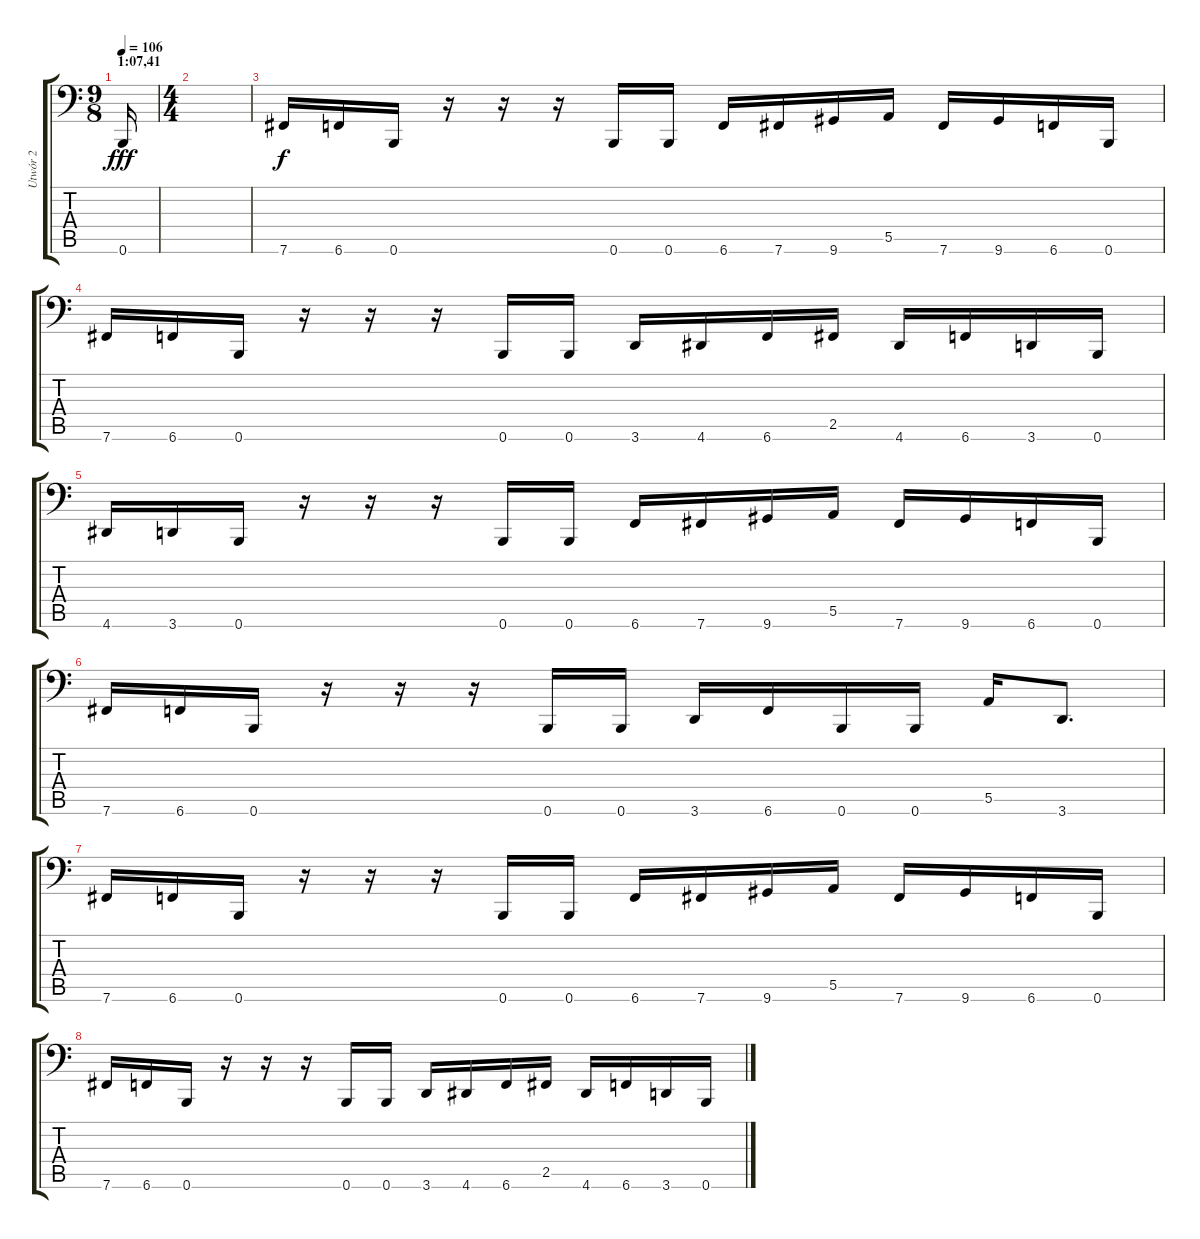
\track ("Utwór 2" "Utwór 2") {instrument electricbasspick}
\staff {score tabs}
\tuning (C3 G2 D2 A1 E1 B0) {hide}
\ts (9 8)
\section ("" "1:07,41")
\tempo 106
\clef f4
\ks c
0.6.16{dy fff} |
\ts (4 4)
|
7.6.16{dy f} 6.6.16 0.6.16 r.16 r.16 r.16 0.6.16 0.6.16 6.6.16 7.6.16 9.6.16 5.5.16 7.6.16 9.6.16 6.6.16 0.6.16 |
7.6.16 6.6.16 0.6.16 r.16 r.16 r.16 0.6.16 0.6.16 3.6.16 4.6.16 6.6.16 2.5.16 4.6.16 6.6.16 3.6.16 0.6.16 |
4.6.16 3.6.16 0.6.16 r.16 r.16 r.16 0.6.16 0.6.16 6.6.16 7.6.16 9.6.16 5.5.16 7.6.16 9.6.16 6.6.16 0.6.16 |
7.6.16 6.6.16 0.6.16 r.16 r.16 r.16 0.6.16 0.6.16 3.6.16 6.6.16 0.6.16 0.6.16 5.5.16 3.6.8{d} |
7.6.16 6.6.16 0.6.16 r.16 r.16 r.16 0.6.16 0.6.16 6.6.16 7.6.16 9.6.16 5.5.16 7.6.16 9.6.16 6.6.16 0.6.16 |
7.6.16 6.6.16 0.6.16 r.16 r.16 r.16 0.6.16 0.6.16 3.6.16 4.6.16 6.6.16 2.5.16 4.6.16 6.6.16 3.6.16 0.6.16
